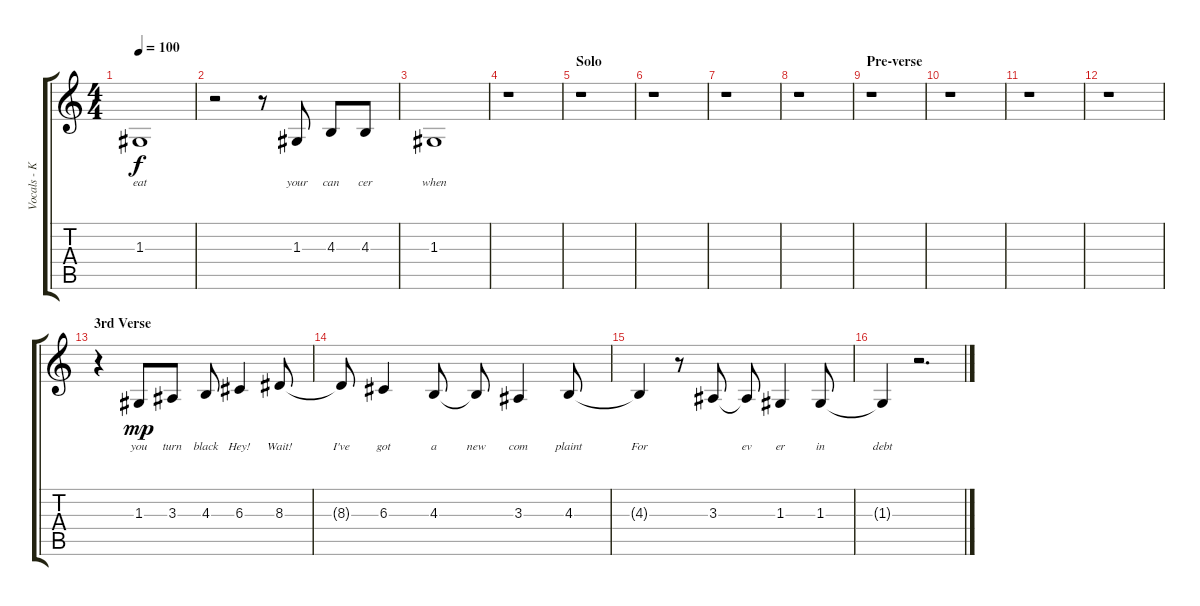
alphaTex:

\track ("Vocals - Kurt Cobain" "Vocals - K") {instrument violin}
\staff {score tabs}
\tuning (E4 B3 G3 D3 A2 E2) {hide}
\ts (4 4)
\tempo 100
\clef g2
\ks c
1.3.1{lyrics (0 "eat") lyrics (1 "") lyrics (2 "") lyrics (3 "") lyrics (4 "") dy f} |
r.2 r.8 1.3.8{lyrics (0 "your") lyrics (1 "") lyrics (2 "") lyrics (3 "") lyrics (4 "")} 4.3.8{lyrics (0 "can") lyrics (1 "") lyrics (2 "") lyrics (3 "") lyrics (4 "")} 4.3.8{lyrics (0 "cer") lyrics (1 "") lyrics (2 "") lyrics (3 "") lyrics (4 "")} |
1.3.1{lyrics (0 "when") lyrics (1 "") lyrics (2 "") lyrics (3 "") lyrics (4 "")} |
r.1 |
\section ("" "Solo")
r.1 |
r.1 |
r.1 |
r.1 |
\section ("" "Pre-verse")
r.1 |
r.1 |
r.1 |
r.1 |
\section ("" "3rd Verse")
r.4 1.3.8{lyrics (0 "you") lyrics (1 "") lyrics (2 "") lyrics (3 "") lyrics (4 "") dy mp} 3.3.8{lyrics (0 "turn") lyrics (1 "") lyrics (2 "") lyrics (3 "") lyrics (4 "")} 4.3.8{lyrics (0 "black") lyrics (1 "") lyrics (2 "") lyrics (3 "") lyrics (4 "")} 6.3.4{lyrics (0 "Hey!") lyrics (1 "") lyrics (2 "") lyrics (3 "") lyrics (4 "")} 8.3.8{lyrics (0 "Wait!") lyrics (1 "") lyrics (2 "") lyrics (3 "") lyrics (4 "")} |
8.3{t}.8{lyrics (0 "I've") lyrics (1 "") lyrics (2 "") lyrics (3 "") lyrics (4 "")} 6.3.4{lyrics (0 "got") lyrics (1 "") lyrics (2 "") lyrics (3 "") lyrics (4 "")} 4.3.8{lyrics (0 "a") lyrics (1 "") lyrics (2 "") lyrics (3 "") lyrics (4 "")} 4.3{t}.8{lyrics (0 "new") lyrics (1 "") lyrics (2 "") lyrics (3 "") lyrics (4 "")} 3.3.4{lyrics (0 "com") lyrics (1 "") lyrics (2 "") lyrics (3 "") lyrics (4 "")} 4.3.8{lyrics (0 "plaint") lyrics (1 "") lyrics (2 "") lyrics (3 "") lyrics (4 "")} |
4.3{t}.4{lyrics (0 "For") lyrics (1 "") lyrics (2 "") lyrics (3 "") lyrics (4 "")} r.8 3.3.8{lyrics (0 "") lyrics (1 "") lyrics (2 "") lyrics (3 "") lyrics (4 "")} 3.3{t}.8{lyrics (0 "ev") lyrics (1 "") lyrics (2 "") lyrics (3 "") lyrics (4 "")} 1.3.4{lyrics (0 "er") lyrics (1 "") lyrics (2 "") lyrics (3 "") lyrics (4 "")} 1.3.8{lyrics (0 "in") lyrics (1 "") lyrics (2 "") lyrics (3 "") lyrics (4 "")} |
1.3{t}.4{lyrics (0 "debt") lyrics (1 "") lyrics (2 "") lyrics (3 "") lyrics (4 "")} r.2{d}
